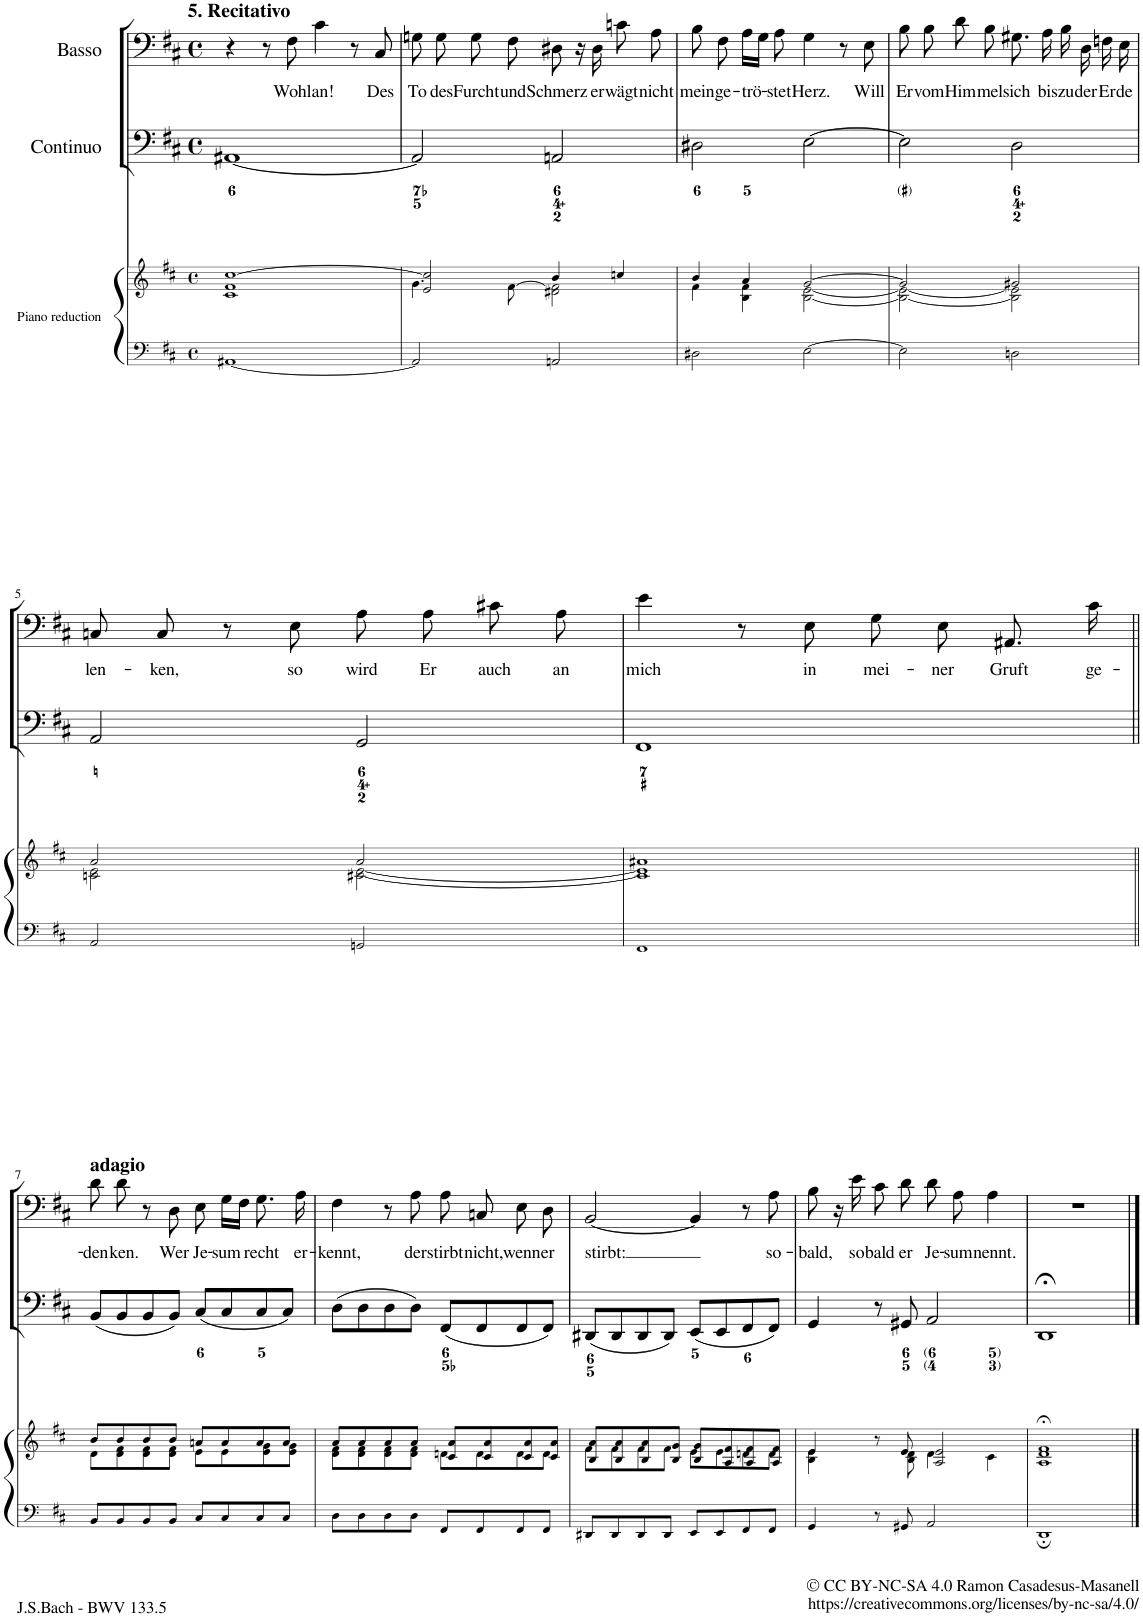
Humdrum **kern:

**kern	**kern	**kern	**kern	**text
*part3	*part3	*part2	*part1	*part1
*staff4	*staff3	*staff2	*staff1	*staff1
*I"Piano reduction	*	*I"Continuo	*I"Basso	*
*I'Pno	*	*	*	*
*stria5	*stria5	*	*	*
*clefF4	*clefG2	*clefF4	*clefF4	*
*k[f#c#]	*k[f#c#]	*k[f#c#]	*k[f#c#]	*
*M4/4	*M4/4	*M4/4	*M4/4	*
*met(c)	*met(c)	*met(c)	*met(c)	*
=1	=1	=1	=1	=1
*	*^	*	*	*
!	!	!	!	!LO:TX:a:B:t=5. Recitativo	!
[1AA#X	[1cc#	1c# 1f#	[1AA#X	4r	.
.	.	.	.	8r	.
!	!	!	!	!	!LO:LY:b
.	.	.	.	8F#\	Wohl-
!	!	!	!	!	!LO:LY:b
.	.	.	.	4c#\	-an!
.	.	.	.	8r	.
!	!	!	!	!	!LO:LY:b
.	.	.	.	8C#/	Des
=2	=2	=2	=2	=2	=2
!	!	!	!	!	!LO:LY:b
2AA#/]	2e/ 2cc#/]	4.g\	2AA#/]	8Gn\	To-
!	!	!	!	!	!LO:LY:b
.	.	.	.	8G\	-des
!	!	!	!	!	!LO:LY:b
.	.	.	.	8G\	Furcht
!	!	!	!	!	!LO:LY:b
.	.	[>8f#\	.	8F#\	und
!	!	!	!	!	!LO:LY:b
2AAn/	4b/	2d#X\ 2f#\]	2AAn/	8D#X\	Schmerz
.	.	.	.	16r	.
!	!	!	!	!	!LO:LY:b
.	.	.	.	16D#\	er-
!	!	!	!	!	!LO:LY:b
.	4ccn/	.	.	8cn\	-wägt
!	!	!	!	!	!LO:LY:b
.	.	.	.	8A\	nicht
=3	=3	=3	=3	=3	=3
!	!	!	!	!	!LO:LY:b
2D#X\	4b/	4f#\	2D#X\	8B\	mein
!	!	!	!	!	!LO:LY:b
.	.	.	.	8F#\	ge-
!	!	!	!	!	!LO:LY:b
.	4a/	4B\ 4f#\	.	16A\LL	-trö-
.	.	.	.	16G\JJ	.
!	!	!	!	!	!LO:LY:b
.	.	.	.	8A\	-stet
!	!	!	!	!	!LO:LY:b
[2E\	[2g/	[2B\ [2e\	[2E\	4G\	Herz.
.	.	.	.	8r	.
!	!	!	!	!	!LO:LY:b
.	.	.	.	8E\	Will
=4	=4	=4	=4	=4	=4
!	!	!	!	!	!LO:LY:b
2E\]	2g/]	2B\_ 2e\_	2E\]	8B\	Er
!	!	!	!	!	!LO:LY:b
.	.	.	.	8B\	vom
!	!	!	!	!	!LO:LY:b
.	.	.	.	8d\	Him-
!	!	!	!	!	!LO:LY:b
.	.	.	.	8B\	-mel
!	!	!	!	!	!LO:LY:b
2Dn\	2g#X/	2B\] 2e\]	2D\	8.G#X\	sich
!	!	!	!	!	!LO:LY:b
.	.	.	.	16A\	bis
!	!	!	!	!	!LO:LY:b
.	.	.	.	16B\	zu
!	!	!	!	!	!LO:LY:b
.	.	.	.	16D\	der
!	!	!	!	!	!LO:LY:b
.	.	.	.	16Fn\	Er-
!	!	!	!	!	!LO:LY:b
.	.	.	.	16E\	-de
!!LO:LB:g=z
=5	=5	=5	=5	=5	=5
!	!	!	!	!	!LO:LY:b
2AA/	2a/	2cn\ 2e\	2AA/	8Cn/	len-
!	!	!	!	!	!LO:LY:b
.	.	.	.	8C/	-ken,
.	.	.	.	8r	.
!	!	!	!	!	!LO:LY:b
.	.	.	.	8E\	so
!	!	!	!	!	!LO:LY:b
2GGn/	2a/	[2c#X\ [2e\	2GG/	8A\	wird
!	!	!	!	!	!LO:LY:b
.	.	.	.	8A\	Er
!	!	!	!	!	!LO:LY:b
.	.	.	.	8c#X\	auch
!	!	!	!	!	!LO:LY:b
.	.	.	.	8A\	an
=6	=6	=6	=6	=6	=6
!	!	!	!	!	!LO:LY:b
1FF#	1a#X	1c#] 1e]	1FF#	4e\	mich
.	.	.	.	8r	.
!	!	!	!	!	!LO:LY:b
.	.	.	.	8E\	in
!	!	!	!	!	!LO:LY:b
.	.	.	.	8G\	mei-
!	!	!	!	!	!LO:LY:b
.	.	.	.	8E\	-ner
!	!	!	!	!	!LO:LY:b
.	.	.	.	8.AA#X/	Gruft
!	!	!	!	!	!LO:LY:b
.	.	.	.	16c#\	ge-
!!LO:LB:g=z
=7||	=7||	=7||	=7||	=7||	=7||
!	!	!	!	!LO:TX:a:B:t=adagio	!
!	!	!	!	!	!LO:LY:b
8BB/L	8b/L	8d\L	(8BB/L	8d\	-den-
!	!	!	!	!	!LO:LY:b
8BB/	8b/	8d\ 8f#\	8BB/	8d\	-ken.
8BB/	8b/	8d\ 8f#\	8BB/	8r	.
!	!	!	!	!	!LO:LY:b
8BB/J	8b/J	8d\ 8f#\J	8BB/J)	8D\	Wer
!	!	!	!	!	!LO:LY:b
8C#/L	8an/L	8e\L	(8C#/L	8E\	Je-
!	!	!	!	!	!LO:LY:b
8C#/	8a/	8e\	8C#/	16G\LL	-sum
.	.	.	.	16F#\JJ	.
!	!	!	!	!	!LO:LY:b
8C#/	8a/	8e\ 8g\	8C#/	8.G\	recht
8C#/J	8a/J	8e\ 8g\J	8C#/J)	.	.
!	!	!	!	!	!LO:LY:b
.	.	.	.	16A\	er-
=8	=8	=8	=8	=8	=8
!	!	!	!	!	!LO:LY:b
8D\L	8a/L	8d\ 8f#\L	(8D\L	4F#\	-kennt,
8D\	8a/	8d\ 8f#\	8D\	.	.
8D\	8a/	8d\ 8f#\	8D\	8r	.
!	!	!	!	!	!LO:LY:b
8D\J	8a/J	8d\ 8f#\J	8D\J)	8A\	der
!	!	!	!	!	!LO:LY:b
8FF#/L	8c#/ 8a/L	8dn\L	(8FF#/L	8A\	stirbt
!	!	!	!	!	!LO:LY:b
8FF#/	8c#/ 8a/	8d\	8FF#/	8Cn/	nicht,
!	!	!	!	!	!LO:LY:b
8FF#/	8c#/ 8a/	8d\	8FF#/	8E\	wenn
!	!	!	!	!	!LO:LY:b
8FF#/J	8c#/ 8a/J	8d\J	8FF#/J)	8D\	er
=9	=9	=9	=9	=9	=9
!	!	!	!	!	!LO:LY:b
8DD#X/L	8B/ 8a/L	8f#\L	(8DD#X/L	[2BB/	stirbt:
8DD#/	8B/ 8a/	8f#\	8DD#/	.	.
8DD#/	8B/ 8a/	8f#\	8DD#/	.	.
8DD#/J	8B/ 8g/J	8f#\J	8DD#/J)	.	.
8EE/L	8B/ 8g/L	8e\L	(8EE/L	4BB/]	.
8EE/	8A/ 8f#/	8e\	8EE/	.	.
8FF#/	8A/ 8f#/	8dn\	8FF#/	8r	.
!	!	!	!	!	!LO:LY:b
8FF#/J	8A/ 8f#/J	8d\J	8FF#/J)	8A\	so-
=10	=10	=10	=10	=10	=10
!	!	!	!	!	!LO:LY:b
4GG/	4e/	4B\ 4e\	4GG/	8B\	-bald,
.	.	.	.	16r	.
!	!	!	!	!	!LO:LY:b
.	.	.	.	16e\	so-
!	!	!	!	!	!LO:LY:b
8r	8r	8ryy	8r	8c#\	-bald
!	!	!	!	!	!LO:LY:b
8GG#X/	8e/	8B\ 8d\	8GG#X/	8d\	er
!	!	!	!	!	!LO:LY:b
2AA/	2A/ 2e/	4d\	2AA/	8d\	Je-
!	!	!	!	!	!LO:LY:b
.	.	.	.	8A\	-sum
!	!	!	!	!	!LO:LY:b
.	.	4c#\	.	4A\	nennt.
*	*v	*v	*	*	*
=11	=11	=11	=11	=11
1DD;	1A;< 1d;< 1f#;<	1DD;<	1r	.
==	==	==	==	==
*-	*-	*-	*-	*-
